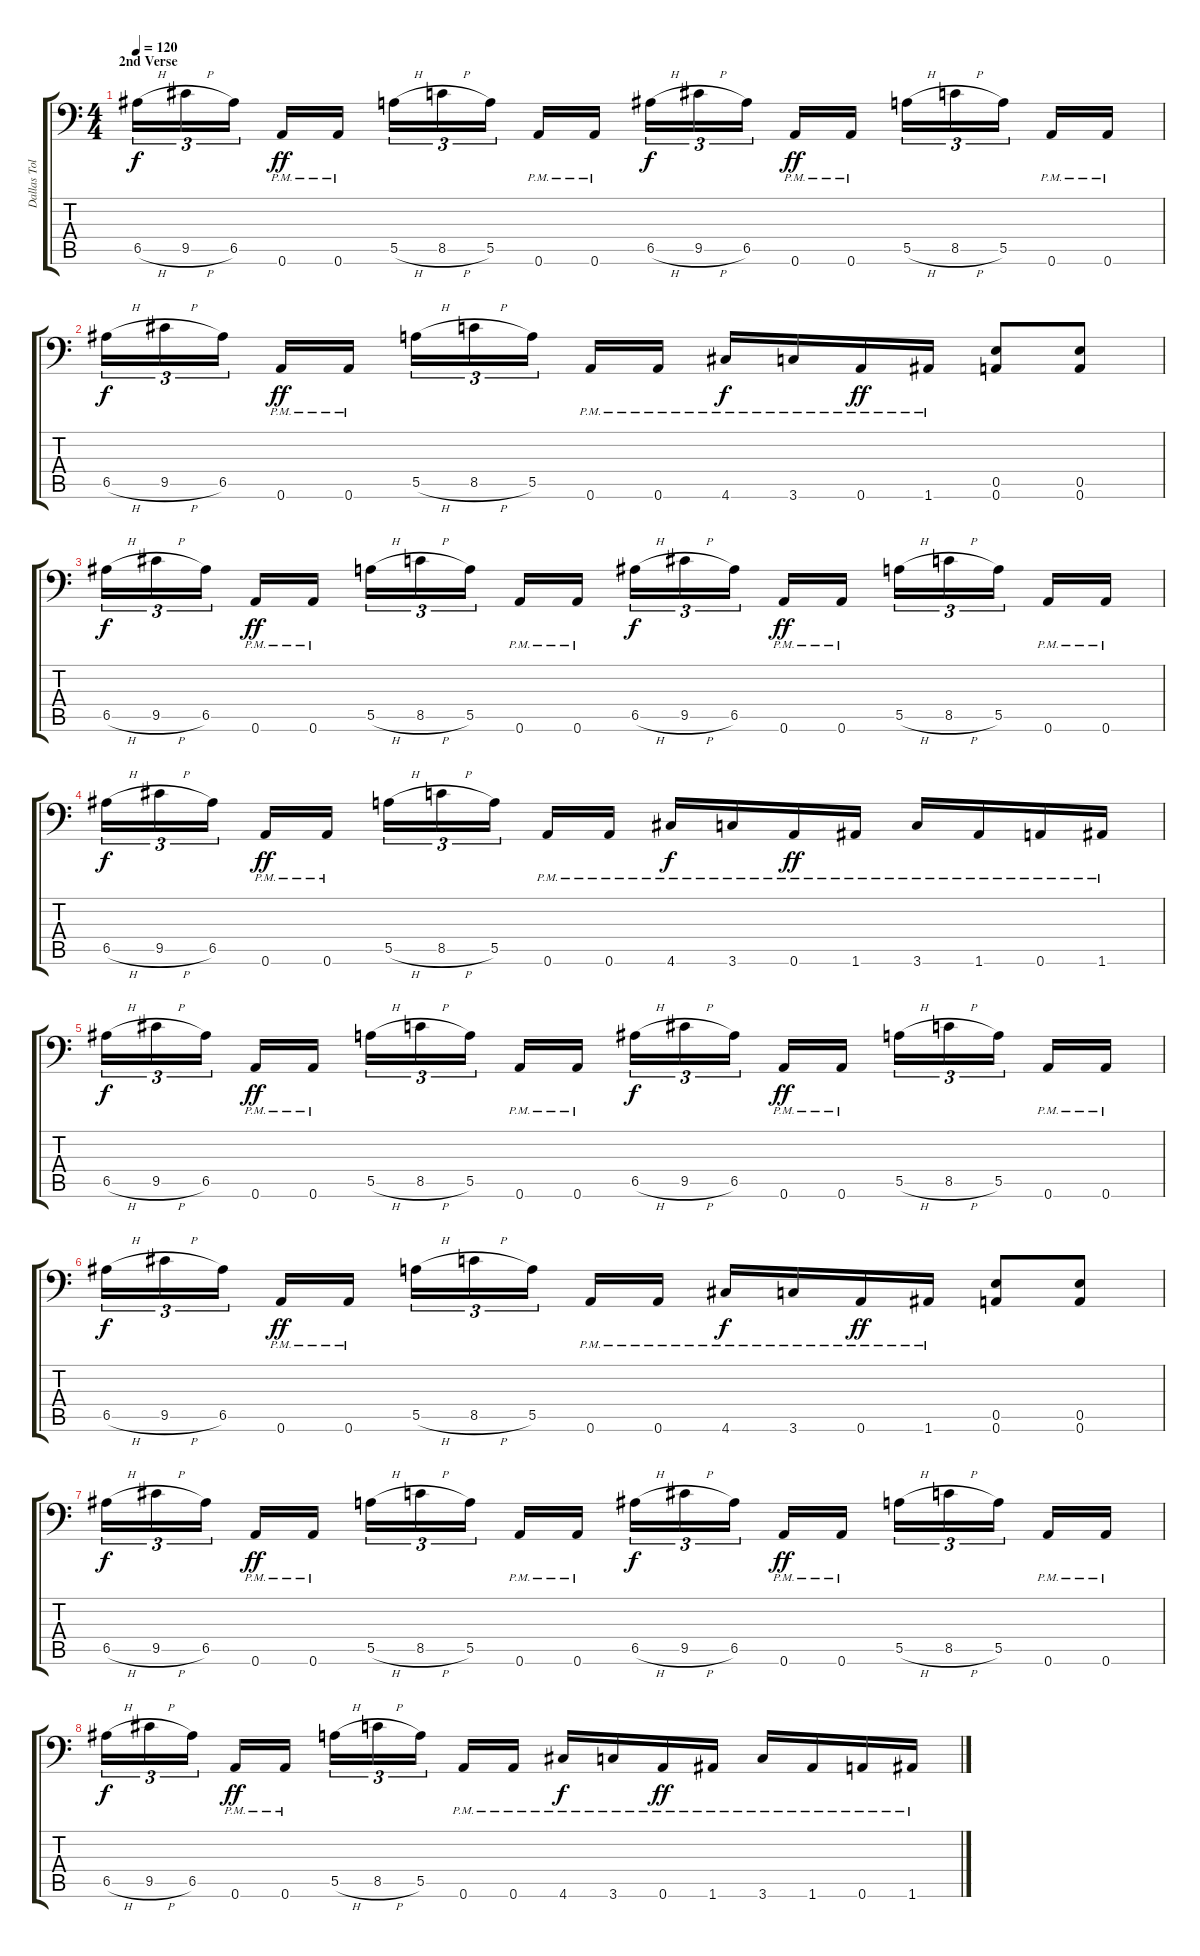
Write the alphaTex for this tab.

\track ("Dallas Toler-Wade" "Dallas Tol") {instrument distortionguitar}
\staff {score tabs}
\tuning (B3 Gb3 D3 A2 E2 A1) {hide}
\ts (4 4)
\section ("" "2nd Verse")
\tempo 120
\clef f4
\ks c
6.5{h}.16{tu (3 2) dy f} 9.5{h}.16{tu (3 2)} 6.5.16{tu (3 2) beam splitsecondary} 0.6{pm}.16{dy ff} 0.6{pm}.16 5.5{h}.16{tu (3 2)} 8.5{h}.16{tu (3 2)} 5.5.16{tu (3 2) beam splitsecondary} 0.6{pm}.16 0.6{pm}.16 6.5{h}.16{tu (3 2) dy f} 9.5{h}.16{tu (3 2)} 6.5.16{tu (3 2) beam splitsecondary} 0.6{pm}.16{dy ff} 0.6{pm}.16 5.5{h}.16{tu (3 2)} 8.5{h}.16{tu (3 2)} 5.5.16{tu (3 2) beam splitsecondary} 0.6{pm}.16 0.6{pm}.16 |
6.5{h}.16{tu (3 2) dy f} 9.5{h}.16{tu (3 2)} 6.5.16{tu (3 2) beam splitsecondary} 0.6{pm}.16{dy ff} 0.6{pm}.16 5.5{h}.16{tu (3 2)} 8.5{h}.16{tu (3 2)} 5.5.16{tu (3 2) beam splitsecondary} 0.6{pm}.16 0.6{pm}.16 4.6{pm}.16{dy f} 3.6{pm}.16 0.6{pm}.16{dy ff} 1.6{pm}.16 (0.5 0.6).8 (0.5 0.6).8 |
6.5{h}.16{tu (3 2) dy f} 9.5{h}.16{tu (3 2)} 6.5.16{tu (3 2) beam splitsecondary} 0.6{pm}.16{dy ff} 0.6{pm}.16 5.5{h}.16{tu (3 2)} 8.5{h}.16{tu (3 2)} 5.5.16{tu (3 2) beam splitsecondary} 0.6{pm}.16 0.6{pm}.16 6.5{h}.16{tu (3 2) dy f} 9.5{h}.16{tu (3 2)} 6.5.16{tu (3 2) beam splitsecondary} 0.6{pm}.16{dy ff} 0.6{pm}.16 5.5{h}.16{tu (3 2)} 8.5{h}.16{tu (3 2)} 5.5.16{tu (3 2) beam splitsecondary} 0.6{pm}.16 0.6{pm}.16 |
6.5{h}.16{tu (3 2) dy f} 9.5{h}.16{tu (3 2)} 6.5.16{tu (3 2) beam splitsecondary} 0.6{pm}.16{dy ff} 0.6{pm}.16 5.5{h}.16{tu (3 2)} 8.5{h}.16{tu (3 2)} 5.5.16{tu (3 2) beam splitsecondary} 0.6{pm}.16 0.6{pm}.16 4.6{pm}.16{dy f} 3.6{pm}.16 0.6{pm}.16{dy ff} 1.6{pm}.16 3.6{pm}.16 1.6{pm}.16 0.6{pm}.16 1.6{pm}.16 |
6.5{h}.16{tu (3 2) dy f} 9.5{h}.16{tu (3 2)} 6.5.16{tu (3 2) beam splitsecondary} 0.6{pm}.16{dy ff} 0.6{pm}.16 5.5{h}.16{tu (3 2)} 8.5{h}.16{tu (3 2)} 5.5.16{tu (3 2) beam splitsecondary} 0.6{pm}.16 0.6{pm}.16 6.5{h}.16{tu (3 2) dy f} 9.5{h}.16{tu (3 2)} 6.5.16{tu (3 2) beam splitsecondary} 0.6{pm}.16{dy ff} 0.6{pm}.16 5.5{h}.16{tu (3 2)} 8.5{h}.16{tu (3 2)} 5.5.16{tu (3 2) beam splitsecondary} 0.6{pm}.16 0.6{pm}.16 |
6.5{h}.16{tu (3 2) dy f} 9.5{h}.16{tu (3 2)} 6.5.16{tu (3 2) beam splitsecondary} 0.6{pm}.16{dy ff} 0.6{pm}.16 5.5{h}.16{tu (3 2)} 8.5{h}.16{tu (3 2)} 5.5.16{tu (3 2) beam splitsecondary} 0.6{pm}.16 0.6{pm}.16 4.6{pm}.16{dy f} 3.6{pm}.16 0.6{pm}.16{dy ff} 1.6{pm}.16 (0.5 0.6).8 (0.5 0.6).8 |
6.5{h}.16{tu (3 2) dy f} 9.5{h}.16{tu (3 2)} 6.5.16{tu (3 2) beam splitsecondary} 0.6{pm}.16{dy ff} 0.6{pm}.16 5.5{h}.16{tu (3 2)} 8.5{h}.16{tu (3 2)} 5.5.16{tu (3 2) beam splitsecondary} 0.6{pm}.16 0.6{pm}.16 6.5{h}.16{tu (3 2) dy f} 9.5{h}.16{tu (3 2)} 6.5.16{tu (3 2) beam splitsecondary} 0.6{pm}.16{dy ff} 0.6{pm}.16 5.5{h}.16{tu (3 2)} 8.5{h}.16{tu (3 2)} 5.5.16{tu (3 2) beam splitsecondary} 0.6{pm}.16 0.6{pm}.16 |
6.5{h}.16{tu (3 2) dy f} 9.5{h}.16{tu (3 2)} 6.5.16{tu (3 2) beam splitsecondary} 0.6{pm}.16{dy ff} 0.6{pm}.16 5.5{h}.16{tu (3 2)} 8.5{h}.16{tu (3 2)} 5.5.16{tu (3 2) beam splitsecondary} 0.6{pm}.16 0.6{pm}.16 4.6{pm}.16{dy f} 3.6{pm}.16 0.6{pm}.16{dy ff} 1.6{pm}.16 3.6{pm}.16 1.6{pm}.16 0.6{pm}.16 1.6{pm}.16
